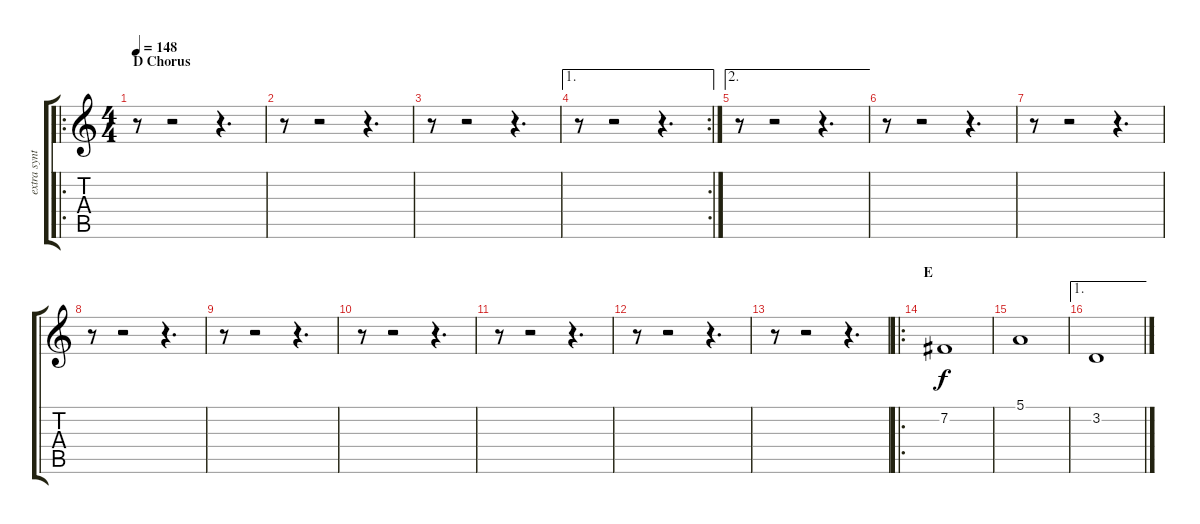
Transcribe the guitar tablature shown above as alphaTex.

\track ("extra synths" "extra synt") {instrument lead1square}
\staff {score tabs}
\tuning (E4 B3 G3 D3 A2 E2) {hide}
\ro
\ts (4 4)
\section ("" "D Chorus")
\tempo 148
\clef g2
\ks c
r.8{dy f} r.2 r.4{d} |
r.8 r.2 r.4{d} |
r.8 r.2 r.4{d} |
\ae 1
\rc 2
r.8 r.2 r.4{d} |
\ae 2
r.8 r.2 r.4{d} |
r.8 r.2 r.4{d} |
r.8 r.2 r.4{d} |
r.8 r.2 r.4{d} |
r.8 r.2 r.4{d} |
r.8 r.2 r.4{d} |
r.8 r.2 r.4{d} |
r.8 r.2 r.4{d} |
r.8 r.2 r.4{d} |
\ro
\section ("" "E ")
7.2.1 |
5.1.1 |
\ae 1
3.2.1
